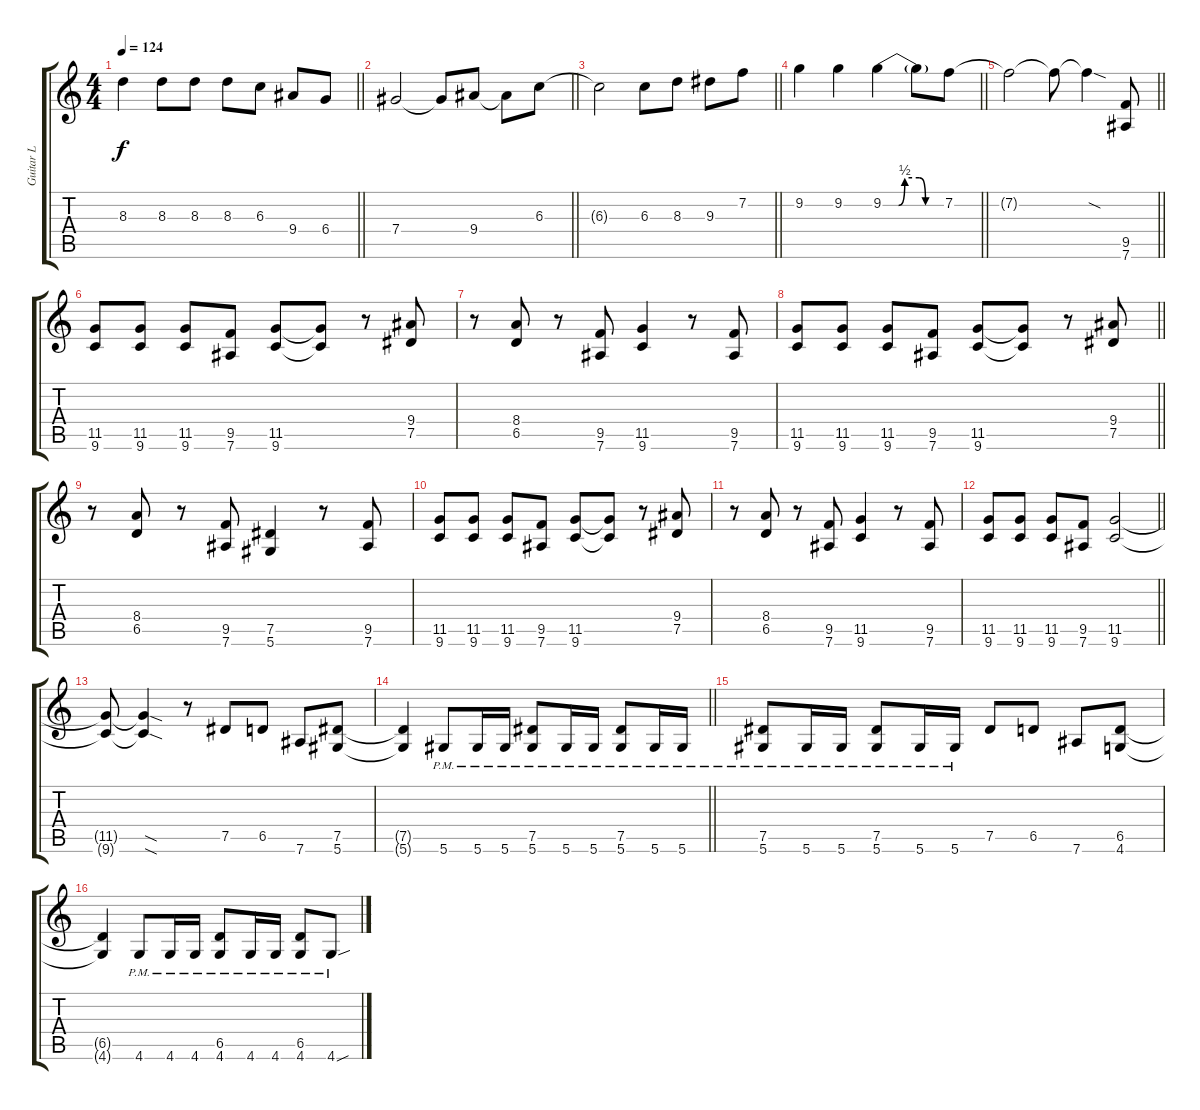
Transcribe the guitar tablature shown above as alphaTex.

\track ("Guitar L" "Guitar L") {instrument distortionguitar}
\staff {score tabs}
\tuning (Eb4 Bb3 Gb3 Db3 Ab2 Eb2) {hide}
\ts (4 4)
\tempo 124
\clef g2
\barLineRight lightlight
\ks c
8.3{t}.4{dy f} 8.3.8 8.3.8 8.3.8 6.3.8 9.4.8 6.4.8 |
\barLineRight lightlight
7.4.2 7.4{t}.8 9.4.8 9.4{t}.8 6.3.8 |
\barLineRight lightlight
6.3{t}.2 6.3.8 8.3.8 9.3.8 7.2.8 |
\barLineRight lightlight
9.2.4 9.2.4 9.2{be (custom 0 0 15 0 21 2 35 2 41 0 60 0)}.4 9.2{t}.8 7.2.8 |
\barLineRight lightlight
7.2{t}.2 7.2{t}.8 7.2{sod t}.4 (9.5 7.6).8 |
(11.5 9.6).8 (11.5 9.6).8 (11.5 9.6).8 (9.5 7.6).8 (11.5 9.6).8 (11.5{t} 9.6{t}).8 r.8 (9.4 7.5).8 |
r.8 (8.4 6.5).8 r.8 (9.5 7.6).8 (11.5 9.6).4 r.8 (9.5 7.6).8 |
\barLineRight lightlight
(11.5 9.6).8 (11.5 9.6).8 (11.5 9.6).8 (9.5 7.6).8 (11.5 9.6).8 (11.5{t} 9.6{t}).8 r.8 (9.4 7.5).8 |
r.8 (8.4 6.5).8 r.8 (9.5 7.6).8 (7.5 5.6).4 r.8 (9.5 7.6).8 |
(11.5 9.6).8 (11.5 9.6).8 (11.5 9.6).8 (9.5 7.6).8 (11.5 9.6).8 (11.5{t} 9.6{t}).8 r.8 (9.4 7.5).8 |
r.8 (8.4 6.5).8 r.8 (9.5 7.6).8 (11.5 9.6).4 r.8 (9.5 7.6).8 |
\barLineRight lightlight
(11.5 9.6).8 (11.5 9.6).8 (11.5 9.6).8 (9.5 7.6).8 (11.5 9.6).2 |
(11.5{t} 9.6{t}).8 (11.5{sod t} 9.6{sod t}).4 r.8 7.5.8 6.5.8 7.6.8 (7.5 5.6).8 |
\barLineRight lightlight
(7.5{t} 5.6{t}).4 5.6{pm}.8 5.6{pm}.16 5.6{pm}.16 (7.5{pm} 5.6{pm}).8 5.6{pm}.16 5.6{pm}.16 (7.5{pm} 5.6{pm}).8 5.6{pm}.16 5.6{pm}.16 |
(7.5{pm} 5.6{pm}).8 5.6{pm}.16 5.6{pm}.16 (7.5{pm} 5.6{pm}).8 5.6{pm}.16 5.6{pm}.16 7.5.8 6.5.8 7.6.8 (6.5 4.6).8 |
(6.5{t} 4.6{t}).4 4.6{pm}.8 4.6{pm}.16 4.6{pm}.16 (6.5{pm} 4.6{pm}).8 4.6{pm}.16 4.6{pm}.16 (6.5{pm} 4.6{pm}).8 4.6{sou pm}.8
